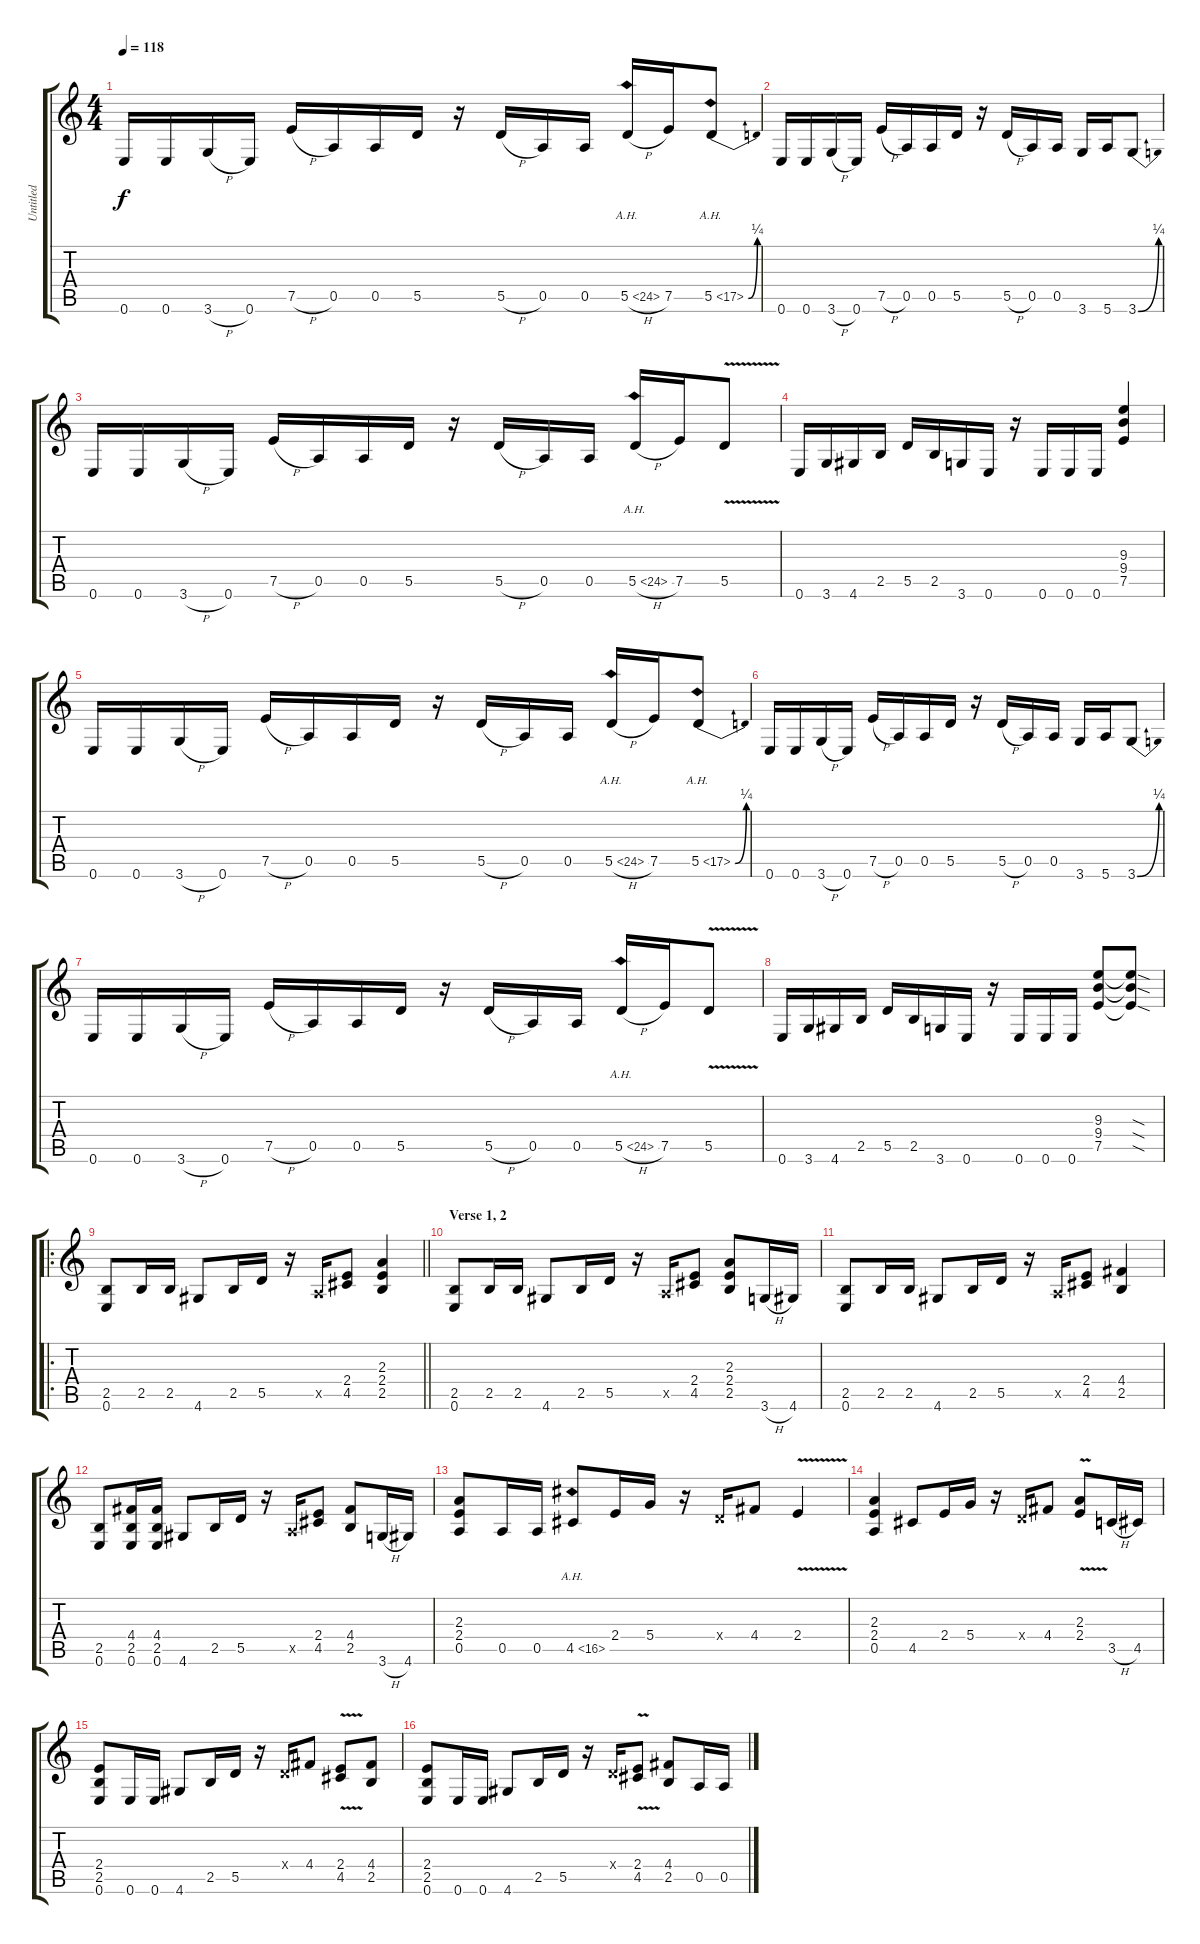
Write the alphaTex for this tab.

\track ("Untitled" "Untitled") {instrument distortionguitar}
\staff {score tabs}
\tuning (E4 B3 G3 D3 A2 E2) {hide}
\ts (4 4)
\tempo 118
\clef g2
\ks c
0.6.16{dy f instrument distortionguitar} 0.6.16 3.6{h}.16 0.6.16 7.5{h}.16 0.5.16 0.5.16 5.5.16 r.16 5.5{h}.16 0.5.16 0.5.16 5.5{ah 19 h}.16 7.5.16 5.5{be (bend 0 0 60 1) ah 12}.8 |
0.6.16 0.6.16 3.6{h}.16 0.6.16 7.5{h}.16 0.5.16 0.5.16 5.5.16 r.16 5.5{h}.16 0.5.16 0.5.16 3.6.16 5.6.16 3.6{be (bend 0 0 60 1)}.8 |
0.6.16 0.6.16 3.6{h}.16 0.6.16 7.5{h}.16 0.5.16 0.5.16 5.5.16 r.16 5.5{h}.16 0.5.16 0.5.16 5.5{ah 19 h}.16 7.5.16 5.5{v}.8 |
0.6.16 3.6.16 4.6.16 2.5.16 5.5.16 2.5.16 3.6.16 0.6.16 r.16 0.6.16 0.6.16 0.6.16 (9.3 9.4 7.5).4 |
0.6.16 0.6.16 3.6{h}.16 0.6.16 7.5{h}.16 0.5.16 0.5.16 5.5.16 r.16 5.5{h}.16 0.5.16 0.5.16 5.5{ah 19 h}.16 7.5.16 5.5{be (bend 0 0 60 1) ah 12}.8 |
0.6.16 0.6.16 3.6{h}.16 0.6.16 7.5{h}.16 0.5.16 0.5.16 5.5.16 r.16 5.5{h}.16 0.5.16 0.5.16 3.6.16 5.6.16 3.6{be (bend 0 0 60 1)}.8 |
0.6.16 0.6.16 3.6{h}.16 0.6.16 7.5{h}.16 0.5.16 0.5.16 5.5.16 r.16 5.5{h}.16 0.5.16 0.5.16 5.5{ah 19 h}.16 7.5.16 5.5{v}.8 |
0.6.16 3.6.16 4.6.16 2.5.16 5.5.16 2.5.16 3.6.16 0.6.16 r.16 0.6.16 0.6.16 0.6.16 (9.3 9.4 7.5).8 (9.3{sod t} 9.4{sod t} 7.5{sod t}).8 |
\ro
\barLineRight lightlight
(2.5 0.6).8 2.5.16 2.5.16 4.6.8 2.5.16 5.5.16 r.16 0.5{x}.16 (2.4 4.5).8 (2.3 2.4 2.5).4 |
\section ("" "Verse 1, 2")
(2.5 0.6).8 2.5.16 2.5.16 4.6.8 2.5.16 5.5.16 r.16 0.5{x}.16 (2.4 4.5).8 (2.3 2.4 2.5).8 3.6{h}.16 4.6.16 |
(2.5 0.6).8 2.5.16 2.5.16 4.6.8 2.5.16 5.5.16 r.16 0.5{x}.16 (2.4 4.5).8 (4.4 2.5).4 |
(2.5 0.6).8 (4.4 2.5 0.6).16 (4.4 2.5 0.6).16 4.6.8 2.5.16 5.5.16 r.16 0.5{x}.16 (2.4 4.5).8 (4.4 2.5).8 3.6{h}.16 4.6.16 |
(2.3 2.4 0.5).8 0.5.16 0.5.16 4.5{ah 12}.8 2.4.16 5.4.16 r.16 0.4{x}.16 4.4.8 2.4{v}.4 |
(2.3 2.4 0.5).4 4.5.8 2.4.16 5.4.16 r.16 0.4{x}.16 4.4.8 (2.3{v} 2.4{v}).8 3.5{h}.16 4.5.16 |
(2.4 2.5 0.6).8 0.6.16 0.6.16 4.6.8 2.5.16 5.5.16 r.16 0.4{x}.16 4.4.8 (2.4{v} 4.5{v}).8 (4.4 2.5).8 |
(2.4 2.5 0.6).8 0.6.16 0.6.16 4.6.8 2.5.16 5.5.16 r.16 0.4{x}.16 (2.4{v} 4.5{v}).8 (4.4 2.5).8 0.5.16 0.5.16
